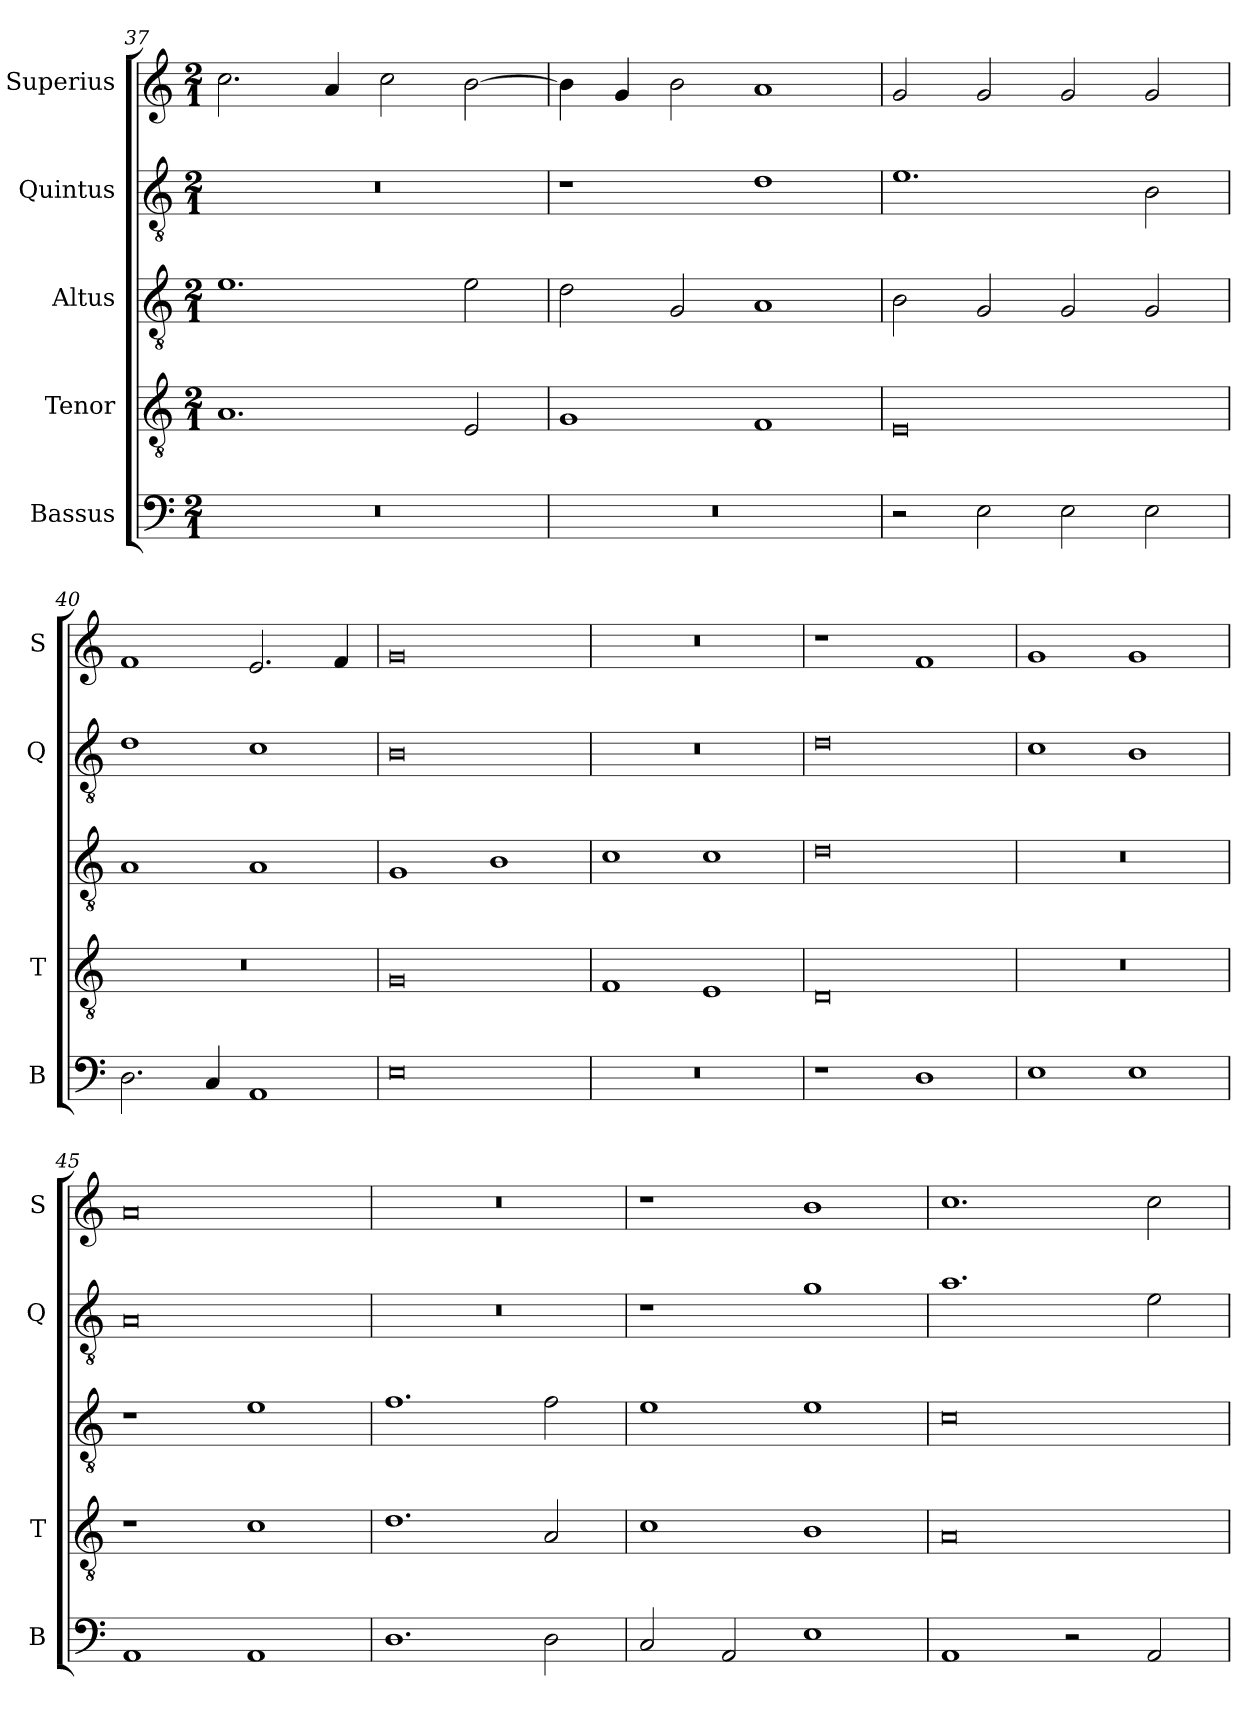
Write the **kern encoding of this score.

**kern	**kern	**kern	**kern	**kern
*part5	*part4	*part3	*part2	*part1
*staff5	*staff4	*staff3	*staff2	*staff1
*I"Bassus	*I"Tenor	*I"Altus	*I"Quintus	*I"Superius
*I'B	*I'T	*	*I'Q	*I'S
*clefF4	*clefGv2	*clefGv2	*clefGv2	*clefG2
*k[]	*k[]	*k[]	*k[]	*k[]
*M2/1	*M2/1	*M2/1	*M2/1	*M2/1
=37	=37	=37	=37	=37
0r	1.A	1.e	0r	2.cc\
.	.	.	.	4a/
.	.	.	.	2cc\
.	2E/	2e\	.	[2b\
=38	=38	=38	=38	=38
0r	1G	2d\	1r	4b\]
.	.	.	.	4g/
.	.	2G/	.	2b\
.	1F	1A	1d	1a
=39	=39	=39	=39	=39
2r	0E	2B\	1.e	2g/
2E\	.	2G/	.	2g/
2E\	.	2G/	.	2g/
2E\	.	2G/	2B\	2g/
=40	=40	=40	=40	=40
2.D\	0r	1A	1d	1f
4C/	.	.	.	.
1AA	.	1A	1c	2.e/
.	.	.	.	4f/
=41	=41	=41	=41	=41
0E	0G	1G	0B	0g
.	.	1B	.	.
=42	=42	=42	=42	=42
0r	1F	1c	0r	0r
.	1E	1c	.	.
=43	=43	=43	=43	=43
1r	0D	0d	0d	1r
1D	.	.	.	1f
=44	=44	=44	=44	=44
1E	0r	0r	1c	1g
1E	.	.	1B	1g
=45	=45	=45	=45	=45
1AA	1r	1r	0A	0a
1AA	1c	1e	.	.
=46	=46	=46	=46	=46
1.D	1.d	1.f	0r	0r
2D\	2A/	2f\	.	.
=47	=47	=47	=47	=47
2C/	1c	1e	1r	1r
2AA/	.	.	.	.
1E	1B	1e	1g	1b
=48	=48	=48	=48	=48
1AA	0A	0c	1.a	1.cc
2r	.	.	.	.
2AA/	.	.	2e\	2cc\
=	=	=	=	=
*-	*-	*-	*-	*-
